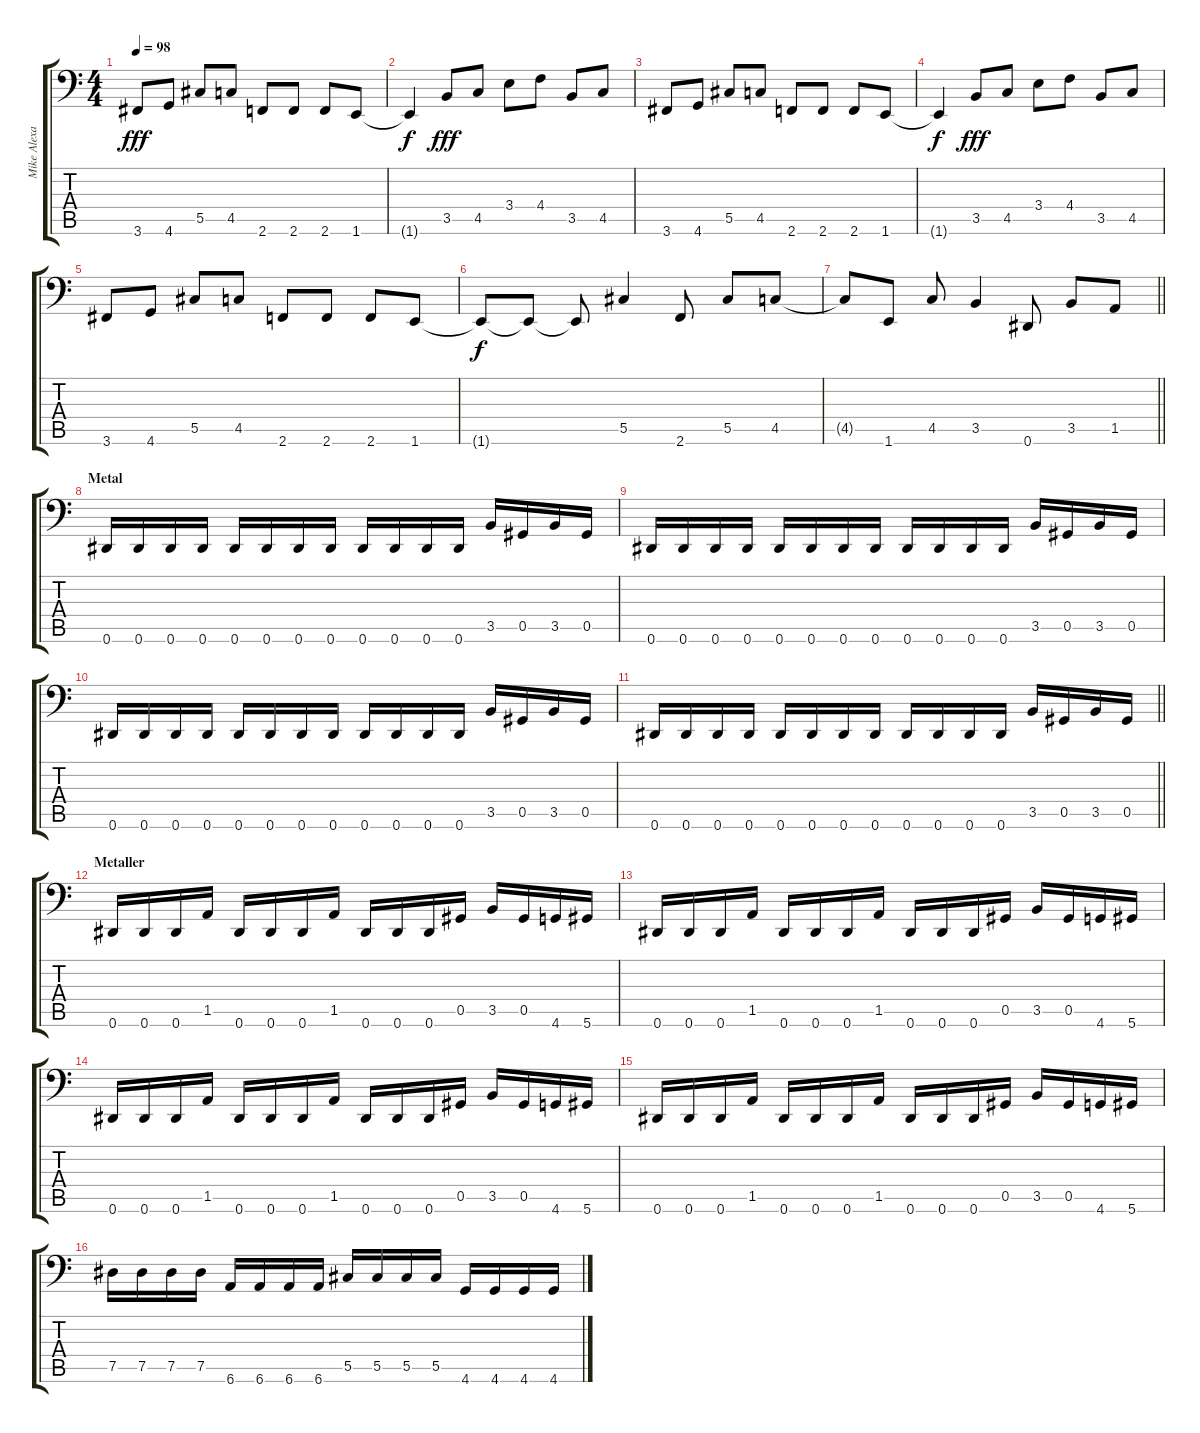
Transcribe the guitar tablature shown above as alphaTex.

\track ("Mike Alexander" "Mike Alexa") {instrument electricbasspick}
\staff {score tabs}
\tuning (E3 B2 Gb2 Db2 Ab1 Eb1) {hide}
\ts (4 4)
\tempo 98
\clef f4
\ks c
3.6.8{dy fff} 4.6.8 5.5.8 4.5.8 2.6.8 2.6.8 2.6.8 1.6.8 |
1.6{t}.4{dy f} 3.5.8{dy fff} 4.5.8 3.4.8 4.4.8 3.5.8 4.5.8 |
3.6.8 4.6.8 5.5.8 4.5.8 2.6.8 2.6.8 2.6.8 1.6.8 |
1.6{t}.4{dy f} 3.5.8{dy fff} 4.5.8 3.4.8 4.4.8 3.5.8 4.5.8 |
3.6.8 4.6.8 5.5.8 4.5.8 2.6.8 2.6.8 2.6.8 1.6.8 |
1.6{t}.8{dy f} 1.6{t}.8 1.6{t}.8 5.5.4 2.6.8 5.5.8 4.5.8 |
\barLineRight lightlight
4.5{t}.8 1.6.8 4.5.8 3.5.4 0.6.8 3.5.8 1.5.8 |
\section ("" "Metal")
0.6.16 0.6.16 0.6.16 0.6.16 0.6.16 0.6.16 0.6.16 0.6.16 0.6.16 0.6.16 0.6.16 0.6.16 3.5.16 0.5.16 3.5.16 0.5.16 |
0.6.16 0.6.16 0.6.16 0.6.16 0.6.16 0.6.16 0.6.16 0.6.16 0.6.16 0.6.16 0.6.16 0.6.16 3.5.16 0.5.16 3.5.16 0.5.16 |
0.6.16 0.6.16 0.6.16 0.6.16 0.6.16 0.6.16 0.6.16 0.6.16 0.6.16 0.6.16 0.6.16 0.6.16 3.5.16 0.5.16 3.5.16 0.5.16 |
\barLineRight lightlight
0.6.16 0.6.16 0.6.16 0.6.16 0.6.16 0.6.16 0.6.16 0.6.16 0.6.16 0.6.16 0.6.16 0.6.16 3.5.16 0.5.16 3.5.16 0.5.16 |
\section ("" "Metaller")
0.6.16 0.6.16 0.6.16 1.5.16 0.6.16 0.6.16 0.6.16 1.5.16 0.6.16 0.6.16 0.6.16 0.5.16 3.5.16 0.5.16 4.6.16 5.6.16 |
0.6.16 0.6.16 0.6.16 1.5.16 0.6.16 0.6.16 0.6.16 1.5.16 0.6.16 0.6.16 0.6.16 0.5.16 3.5.16 0.5.16 4.6.16 5.6.16 |
0.6.16 0.6.16 0.6.16 1.5.16 0.6.16 0.6.16 0.6.16 1.5.16 0.6.16 0.6.16 0.6.16 0.5.16 3.5.16 0.5.16 4.6.16 5.6.16 |
0.6.16 0.6.16 0.6.16 1.5.16 0.6.16 0.6.16 0.6.16 1.5.16 0.6.16 0.6.16 0.6.16 0.5.16 3.5.16 0.5.16 4.6.16 5.6.16 |
7.5.16 7.5.16 7.5.16 7.5.16 6.6.16 6.6.16 6.6.16 6.6.16 5.5.16 5.5.16 5.5.16 5.5.16 4.6.16 4.6.16 4.6.16 4.6.16
